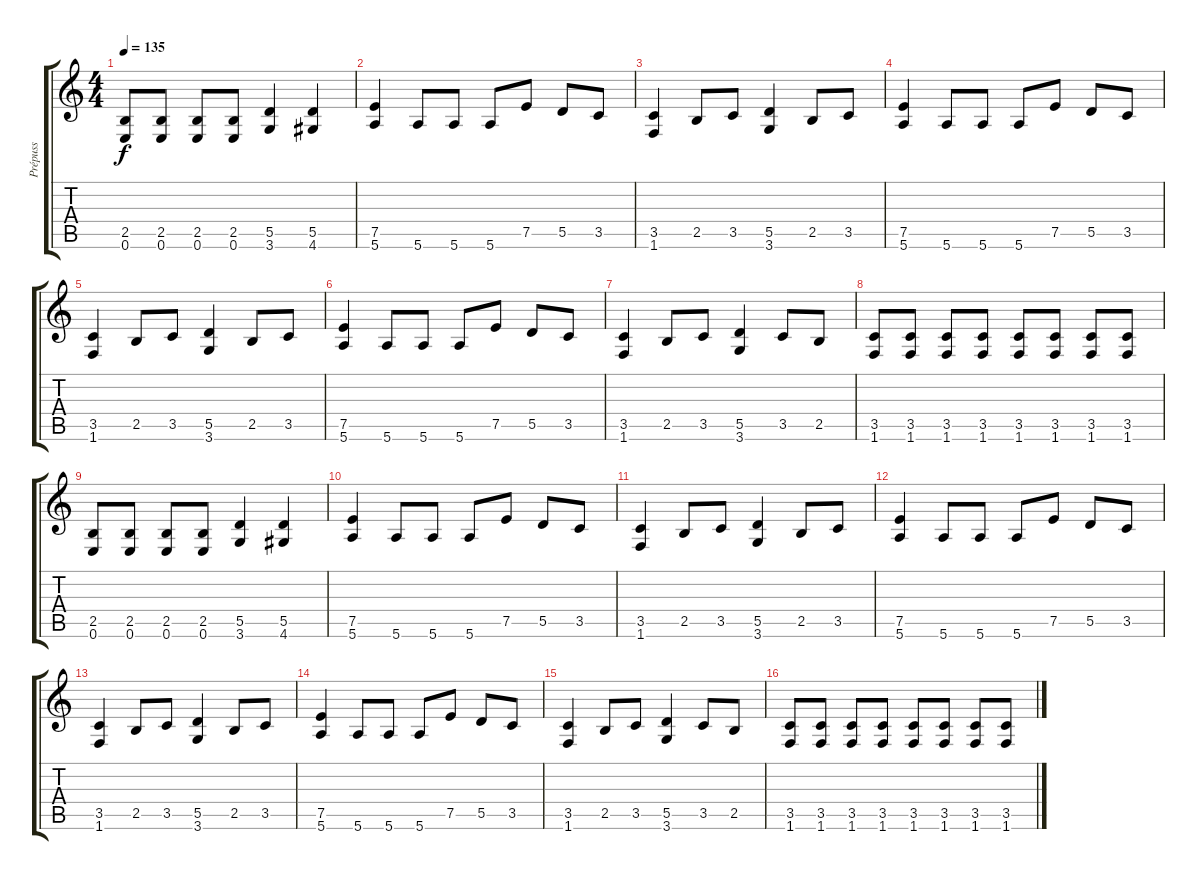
\track ("Prépuss" "Prépuss") {instrument distortionguitar}
\staff {score tabs}
\tuning (E4 B3 G3 D3 A2 E2) {hide}
\ts (4 4)
\tempo 135
\clef g2
\ks c
(2.5 0.6).8{dy f} (2.5 0.6).8 (2.5 0.6).8 (2.5 0.6).8 (5.5 3.6).4 (5.5 4.6).4 |
(7.5 5.6).4 5.6.8 5.6.8 5.6.8 7.5.8 5.5.8 3.5.8 |
(3.5 1.6).4 2.5.8 3.5.8 (5.5 3.6).4 2.5.8 3.5.8 |
(7.5 5.6).4 5.6.8 5.6.8 5.6.8 7.5.8 5.5.8 3.5.8 |
(3.5 1.6).4 2.5.8 3.5.8 (5.5 3.6).4 2.5.8 3.5.8 |
(7.5 5.6).4 5.6.8 5.6.8 5.6.8 7.5.8 5.5.8 3.5.8 |
(3.5 1.6).4 2.5.8 3.5.8 (5.5 3.6).4 3.5.8 2.5.8 |
(3.5 1.6).8 (3.5 1.6).8 (3.5 1.6).8 (3.5 1.6).8 (3.5 1.6).8 (3.5 1.6).8 (3.5 1.6).8 (3.5 1.6).8 |
(2.5 0.6).8 (2.5 0.6).8 (2.5 0.6).8 (2.5 0.6).8 (5.5 3.6).4 (5.5 4.6).4 |
(7.5 5.6).4 5.6.8 5.6.8 5.6.8 7.5.8 5.5.8 3.5.8 |
(3.5 1.6).4 2.5.8 3.5.8 (5.5 3.6).4 2.5.8 3.5.8 |
(7.5 5.6).4 5.6.8 5.6.8 5.6.8 7.5.8 5.5.8 3.5.8 |
(3.5 1.6).4 2.5.8 3.5.8 (5.5 3.6).4 2.5.8 3.5.8 |
(7.5 5.6).4 5.6.8 5.6.8 5.6.8 7.5.8 5.5.8 3.5.8 |
(3.5 1.6).4 2.5.8 3.5.8 (5.5 3.6).4 3.5.8 2.5.8 |
(3.5 1.6).8 (3.5 1.6).8 (3.5 1.6).8 (3.5 1.6).8 (3.5 1.6).8 (3.5 1.6).8 (3.5 1.6).8 (3.5 1.6).8
